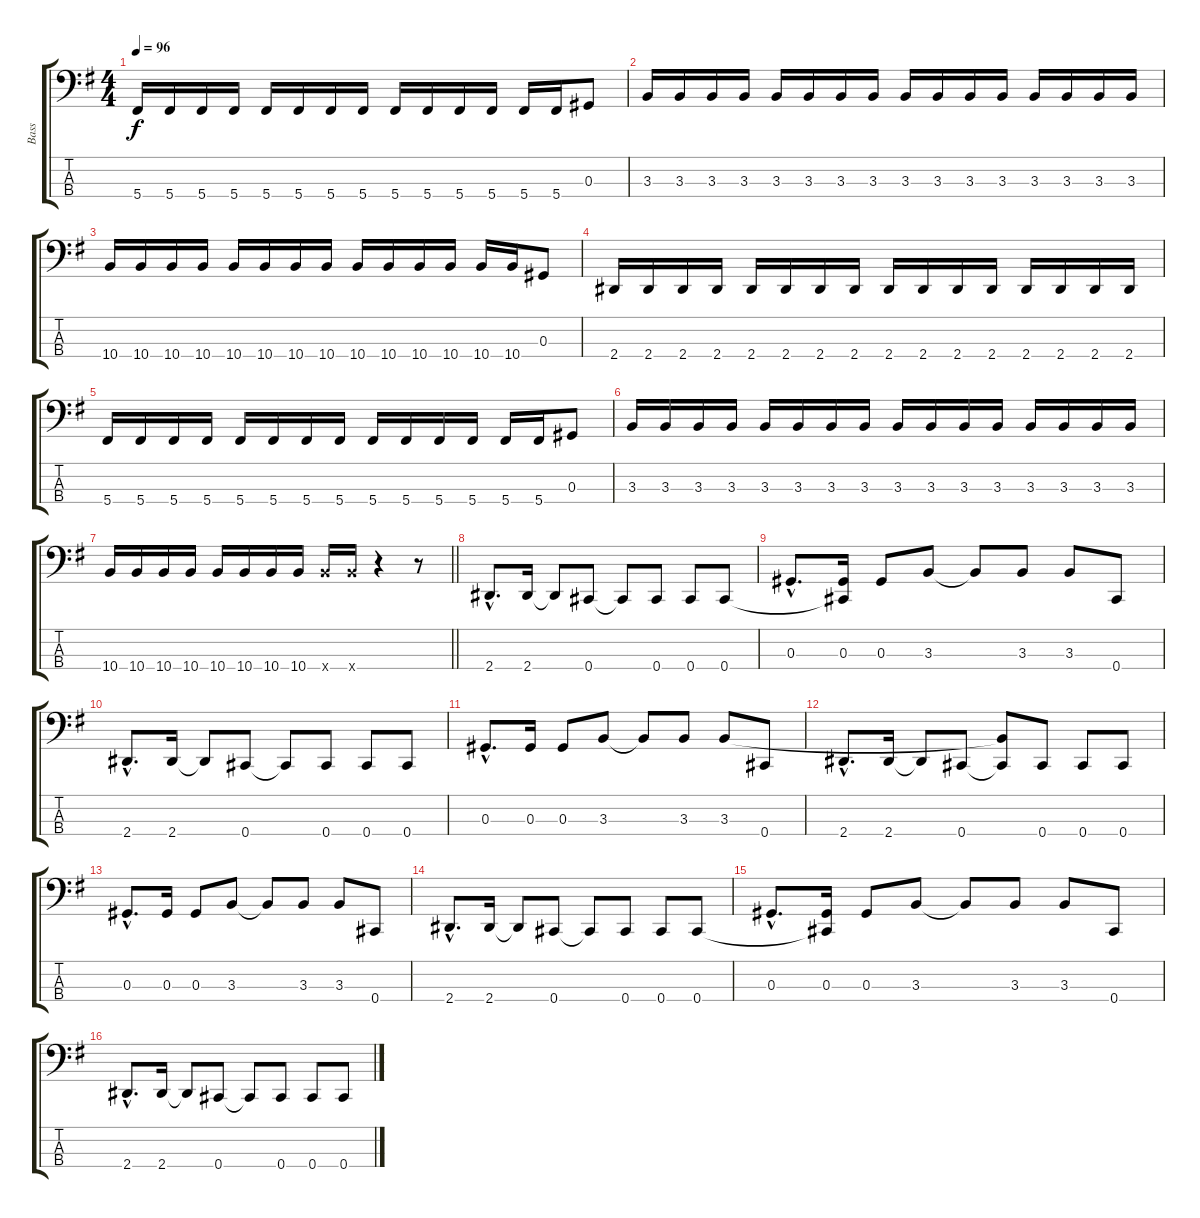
\track ("Bass" "Bass") {instrument electricbassfinger}
\staff {score tabs}
\tuning (Gb2 Db2 Ab1 Db1) {hide}
\ts (4 4)
\tempo 96
\clef f4
\ks g
5.4.16{dy f} 5.4.16 5.4.16 5.4.16 5.4.16 5.4.16 5.4.16 5.4.16 5.4.16 5.4.16 5.4.16 5.4.16 5.4.16 5.4.16 0.3.8 |
3.3.16 3.3.16 3.3.16 3.3.16 3.3.16 3.3.16 3.3.16 3.3.16 3.3.16 3.3.16 3.3.16 3.3.16 3.3.16 3.3.16 3.3.16 3.3.16 |
10.4.16 10.4.16 10.4.16 10.4.16 10.4.16 10.4.16 10.4.16 10.4.16 10.4.16 10.4.16 10.4.16 10.4.16 10.4.16 10.4.16 0.3.8 |
2.4.16 2.4.16 2.4.16 2.4.16 2.4.16 2.4.16 2.4.16 2.4.16 2.4.16 2.4.16 2.4.16 2.4.16 2.4.16 2.4.16 2.4.16 2.4.16 |
5.4.16 5.4.16 5.4.16 5.4.16 5.4.16 5.4.16 5.4.16 5.4.16 5.4.16 5.4.16 5.4.16 5.4.16 5.4.16 5.4.16 0.3.8 |
3.3.16 3.3.16 3.3.16 3.3.16 3.3.16 3.3.16 3.3.16 3.3.16 3.3.16 3.3.16 3.3.16 3.3.16 3.3.16 3.3.16 3.3.16 3.3.16 |
\barLineRight lightlight
10.4.16 10.4.16 10.4.16 10.4.16 10.4.16 10.4.16 10.4.16 10.4.16 10.4{x}.16 10.4{x}.16 r.4 r.8 |
2.4{hac}.8{d} 2.4.16 2.4{t}.8 0.4.8 0.4{t}.8 0.4.8 0.4.8 0.4.8 |
0.3{hac}.8{d} (0.3 0.4{t}).16 0.3.8 3.3.8 3.3{t}.8 3.3.8 3.3.8 0.4.8 |
2.4{hac}.8{d} 2.4.16 2.4{t}.8 0.4.8 0.4{t}.8 0.4.8 0.4.8 0.4.8 |
0.3{hac}.8{d} 0.3.16 0.3.8 3.3.8 3.3{t}.8 3.3.8 3.3.8 0.4.8 |
2.4{hac}.8{d} 2.4.16 2.4{t}.8 0.4.8 (3.3{t} 0.4{t}).8 0.4.8 0.4.8 0.4.8 |
0.3{hac}.8{d} 0.3.16 0.3.8 3.3.8 3.3{t}.8 3.3.8 3.3.8 0.4.8 |
2.4{hac}.8{d} 2.4.16 2.4{t}.8 0.4.8 0.4{t}.8 0.4.8 0.4.8 0.4.8 |
0.3{hac}.8{d} (0.3 0.4{t}).16 0.3.8 3.3.8 3.3{t}.8 3.3.8 3.3.8 0.4.8 |
2.4{hac}.8{d} 2.4.16 2.4{t}.8 0.4.8 0.4{t}.8 0.4.8 0.4.8 0.4.8
